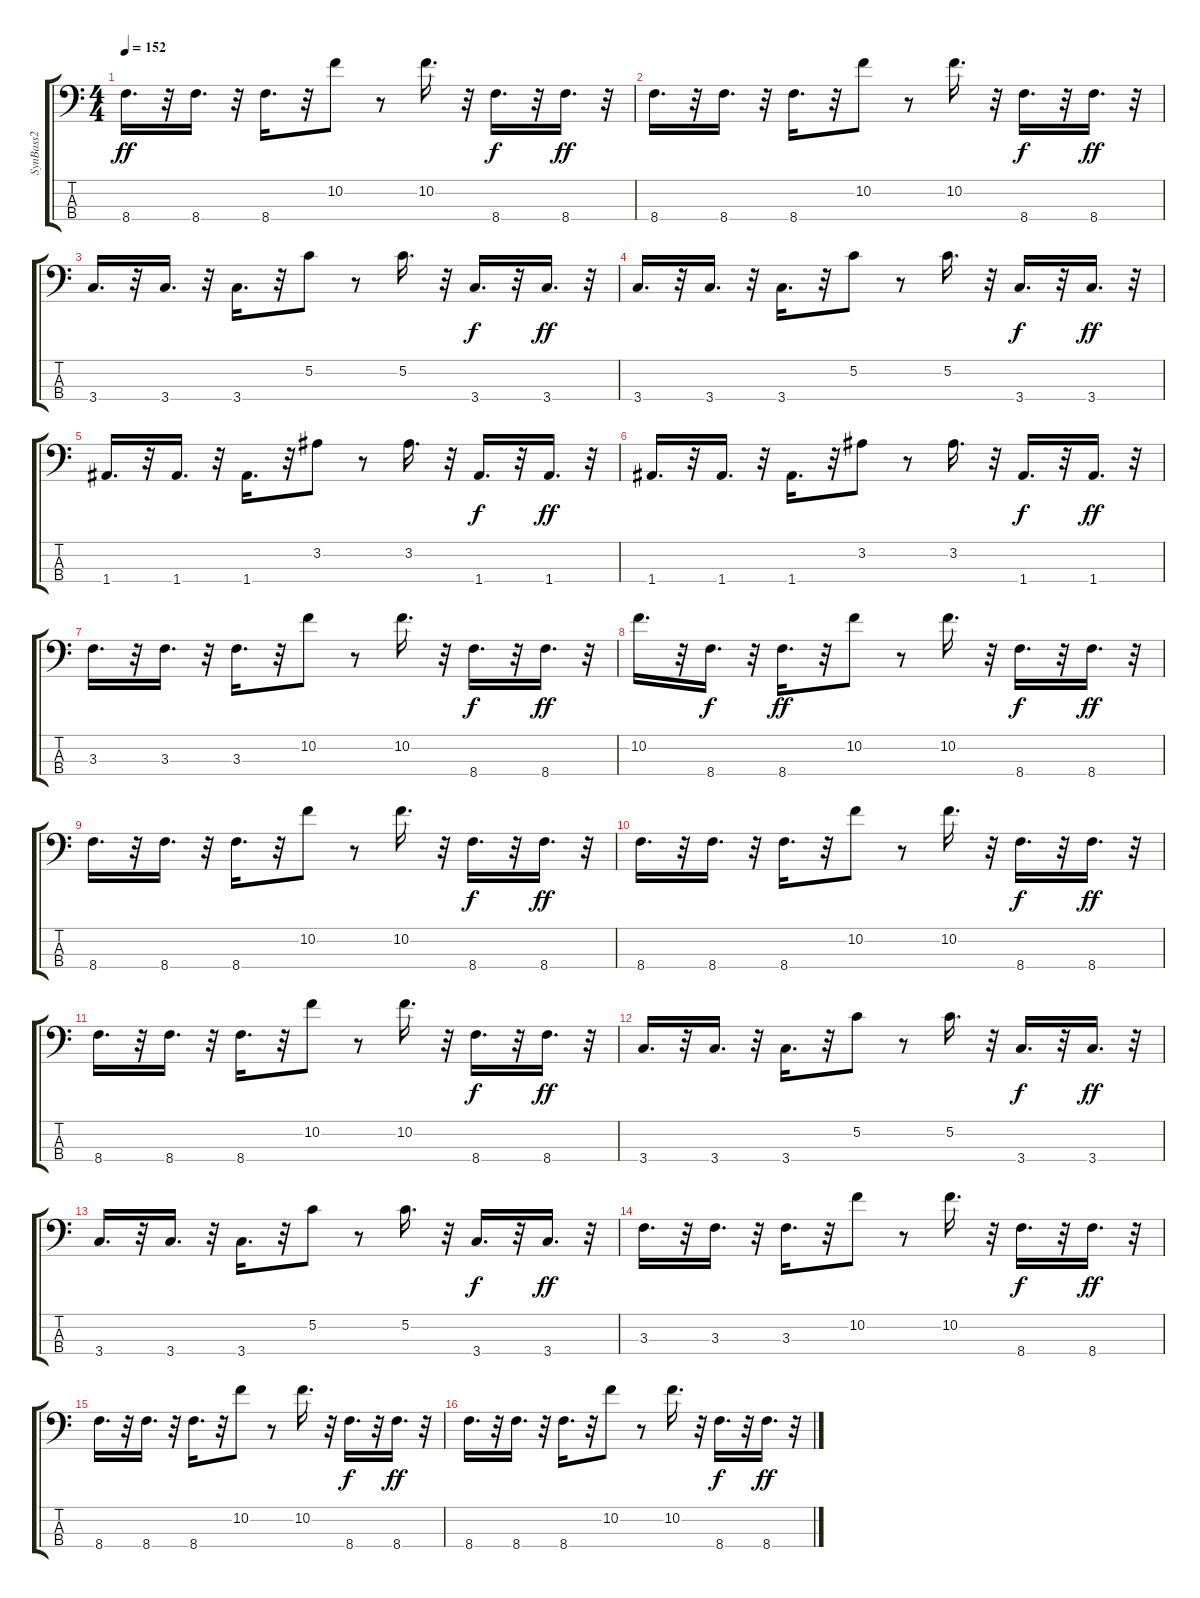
\track ("SynBass2" "SynBass2") {instrument synthbass2}
\staff {score tabs}
\tuning (C-1 G2 D2 A1) {hide}
\ts (4 4)
\tempo 152
\clef f4
\ks c
8.4.16{d dy ff} r.32 8.4.16{d} r.32 8.4.16{d} r.32 10.2.8 r.8 10.2.16{d} r.32 8.4.16{d dy f} r.32 8.4.16{d dy ff} r.32 |
8.4.16{d} r.32 8.4.16{d} r.32 8.4.16{d} r.32 10.2.8 r.8 10.2.16{d} r.32 8.4.16{d dy f} r.32 8.4.16{d dy ff} r.32 |
3.4.16{d} r.32 3.4.16{d} r.32 3.4.16{d} r.32 5.2.8 r.8 5.2.16{d} r.32 3.4.16{d dy f} r.32 3.4.16{d dy ff} r.32 |
3.4.16{d} r.32 3.4.16{d} r.32 3.4.16{d} r.32 5.2.8 r.8 5.2.16{d} r.32 3.4.16{d dy f} r.32 3.4.16{d dy ff} r.32 |
1.4.16{d} r.32 1.4.16{d} r.32 1.4.16{d} r.32 3.2.8 r.8 3.2.16{d} r.32 1.4.16{d dy f} r.32 1.4.16{d dy ff} r.32 |
1.4.16{d} r.32 1.4.16{d} r.32 1.4.16{d} r.32 3.2.8 r.8 3.2.16{d} r.32 1.4.16{d dy f} r.32 1.4.16{d dy ff} r.32 |
3.3.16{d} r.32 3.3.16{d} r.32 3.3.16{d} r.32 10.2.8 r.8 10.2.16{d} r.32 8.4.16{d dy f} r.32 8.4.16{d dy ff} r.32 |
10.2.16{d} r.32 8.4.16{d dy f} r.32 8.4.16{d dy ff} r.32 10.2.8 r.8 10.2.16{d} r.32 8.4.16{d dy f} r.32 8.4.16{d dy ff} r.32 |
8.4.16{d} r.32 8.4.16{d} r.32 8.4.16{d} r.32 10.2.8 r.8 10.2.16{d} r.32 8.4.16{d dy f} r.32 8.4.16{d dy ff} r.32 |
8.4.16{d} r.32 8.4.16{d} r.32 8.4.16{d} r.32 10.2.8 r.8 10.2.16{d} r.32 8.4.16{d dy f} r.32 8.4.16{d dy ff} r.32 |
8.4.16{d} r.32 8.4.16{d} r.32 8.4.16{d} r.32 10.2.8 r.8 10.2.16{d} r.32 8.4.16{d dy f} r.32 8.4.16{d dy ff} r.32 |
3.4.16{d} r.32 3.4.16{d} r.32 3.4.16{d} r.32 5.2.8 r.8 5.2.16{d} r.32 3.4.16{d dy f} r.32 3.4.16{d dy ff} r.32 |
3.4.16{d} r.32 3.4.16{d} r.32 3.4.16{d} r.32 5.2.8 r.8 5.2.16{d} r.32 3.4.16{d dy f} r.32 3.4.16{d dy ff} r.32 |
3.3.16{d} r.32 3.3.16{d} r.32 3.3.16{d} r.32 10.2.8 r.8 10.2.16{d} r.32 8.4.16{d dy f} r.32 8.4.16{d dy ff} r.32 |
8.4.16{d} r.32 8.4.16{d} r.32 8.4.16{d} r.32 10.2.8 r.8 10.2.16{d} r.32 8.4.16{d dy f} r.32 8.4.16{d dy ff} r.32 |
8.4.16{d} r.32 8.4.16{d} r.32 8.4.16{d} r.32 10.2.8 r.8 10.2.16{d} r.32 8.4.16{d dy f} r.32 8.4.16{d dy ff} r.32
